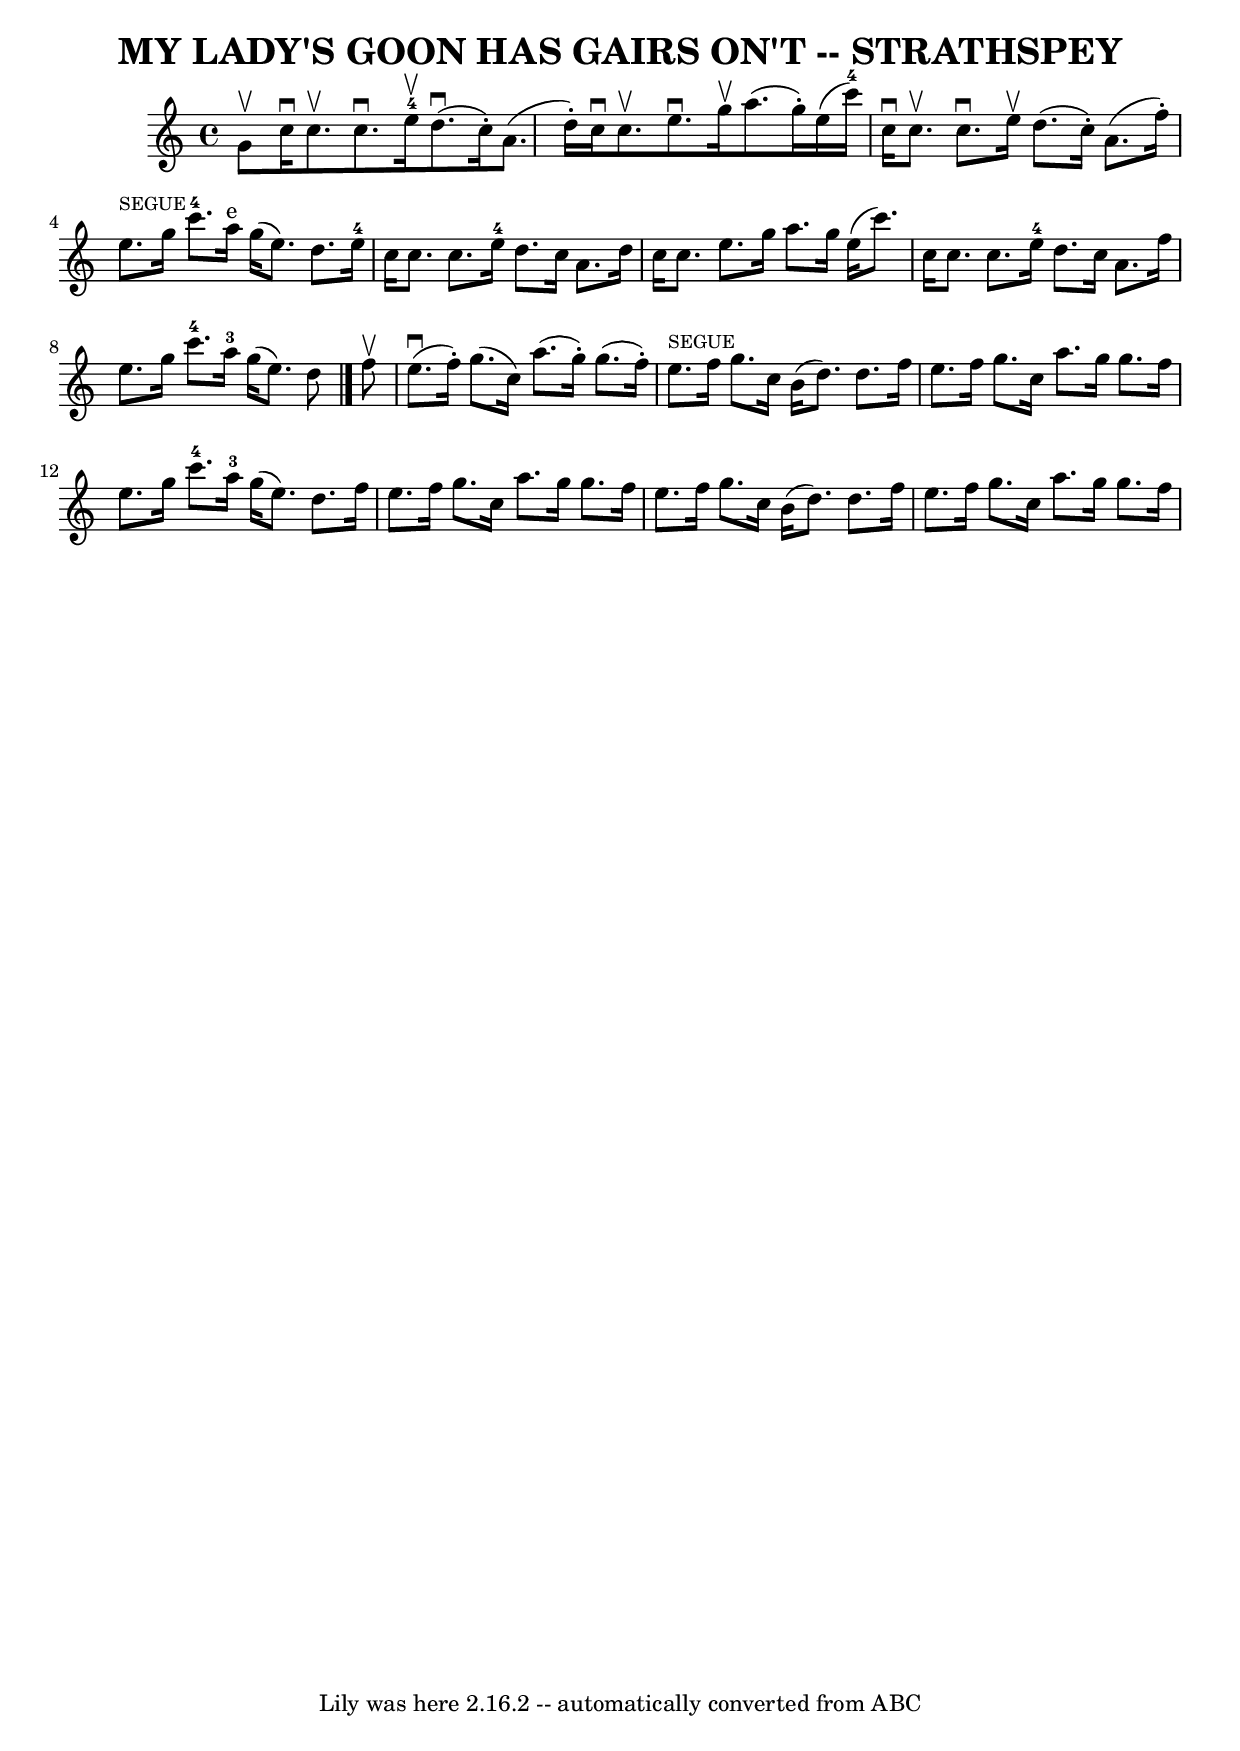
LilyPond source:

\version "2.7.40"
\include "Mammoth.ily"
\header {
	book = "Ryan's Mammoth Collection of Fiddle Tunes"
	crossRefNumber = "1"
	footnotes = ""
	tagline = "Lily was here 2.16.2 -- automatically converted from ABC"
	title = "MY LADY'S GOON HAS GAIRS ON'T -- STRATHSPEY"
}
voicedefault =  {
\set Score.defaultBarType = "empty"

 \override Staff.TimeSignature #'style = #'C
 \time 4/4 % %slurgraces 1
 \key c \major g'8^\upbow   |
 c''16^\downbow c''8.^\upbow   
c''8.^\downbow e''16-4^\upbow d''8. (^\downbow c''16 -.) a'8. 
(d''16 -.)   |
 c''16^\downbow c''8.^\upbow e''8.^\downbow  
 g''16^\upbow a''8. (g''16 -.) e''16 (c'''16-4)   |
    
 c''16^\downbow c''8.^\upbow c''8.^\downbow e''16^\upbow d''8. (
c''16 -.) a'8. (f''16 -.)   |
 e''8.^\segue g''16    
c'''8.-4 a''16^"e" g''16 (e''8.) d''8. e''16-4   |
 
 c''16 c''8. c''8. e''16-4 d''8. c''16 a'8. d''16    
|
 c''16 c''8. e''8. g''16 a''8. g''16 e''16 (
c'''8.)   |
 c''16 c''8. c''8. e''16-4 d''8.    
c''16 a'8. f''16    |
 e''8. g''16 c'''8.-4 a''16-3 
 g''16 (e''8.) d''8    \bar "|." f''8^\upbow   |
       
e''8. (^\downbow f''16 -.) g''8. (c''16) a''8. (g''16 -.)   
g''8. (f''16 -.)   |
 e''8.^\segue f''16 g''8. c''16   
 b'16 (d''8.) d''8. f''16    |
 e''8. f''16 g''8.    
c''16 a''8. g''16 g''8. f''16    |
 e''8. g''16    
c'''8.-4 a''16-3 g''16 (e''8.) d''8. f''16    |
     
e''8. f''16 g''8. c''16 a''8. g''16 g''8. f''16    
|
 e''8. f''16 g''8. c''16 b'16 (d''8.) d''8.    
f''16    |
 e''8. f''16 g''8. c''16 a''8. g''16    
g''8. f''16    
}

\score{
    <<

	\context Staff="default"
	{
	    \voicedefault 
	}

    >>
	\layout {
	}
	\midi {}
}
